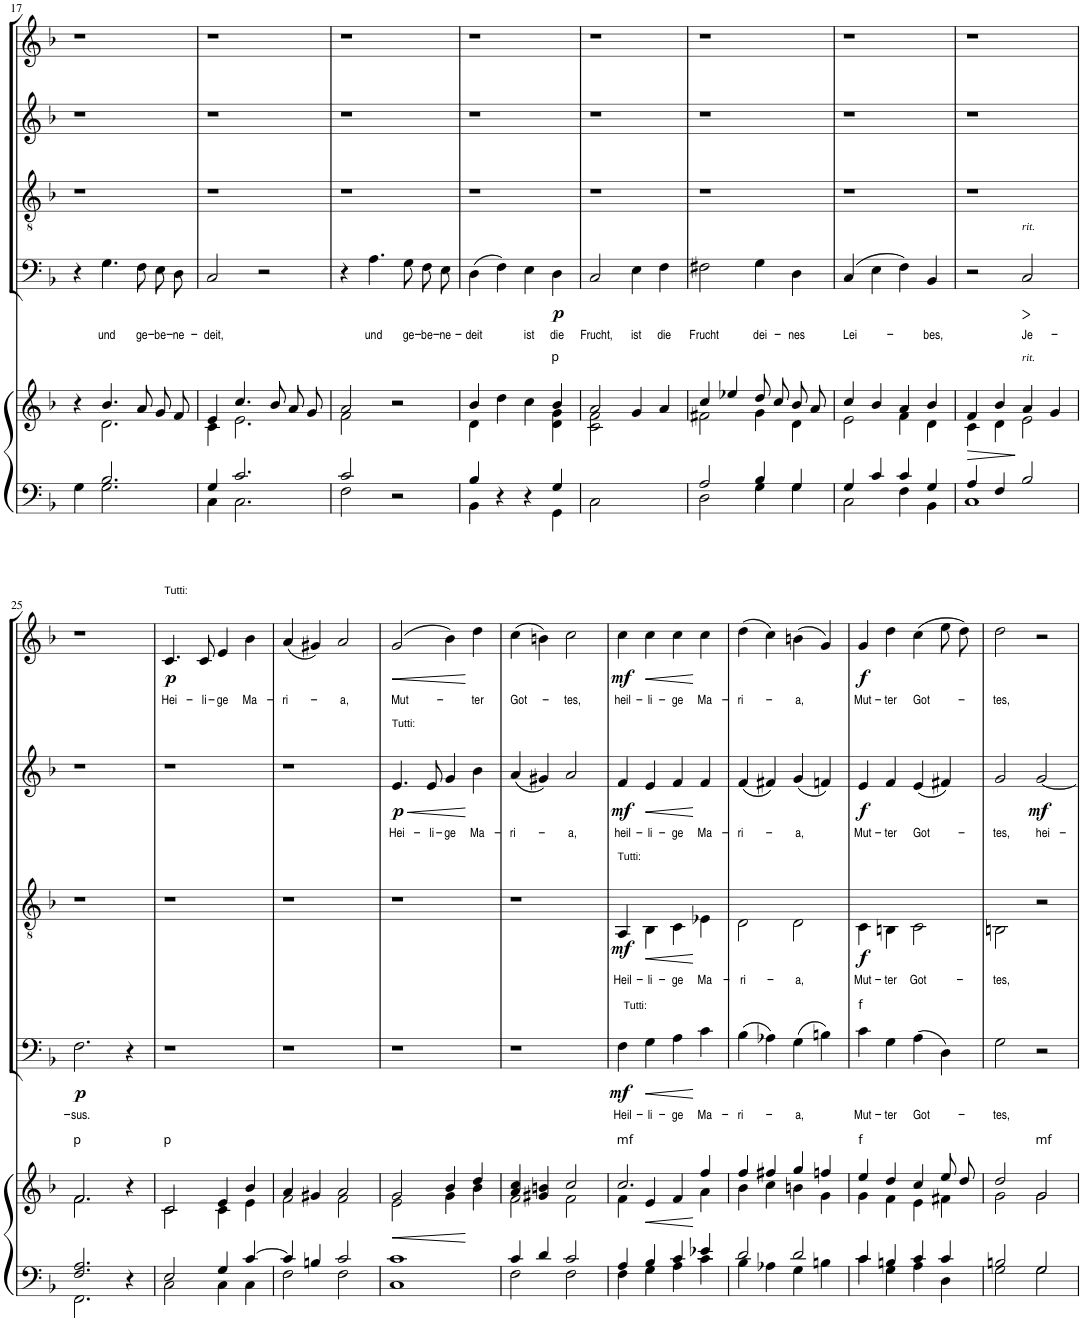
**kern	**kern	**dynam	**kern	**text	**dynam	**kern	**text	**dynam	**kern	**text	**dynam	**kern	**text	**dynam
*part5	*part5	*part5	*part4	*part4	*part4	*part3	*part3	*part3	*part2	*part2	*part2	*part1	*part1	*part1
*staff6	*staff5	*staff5/6	*staff4	*staff4	*staff4	*staff3	*staff3	*staff3	*staff2	*staff2	*staff2	*staff1	*staff1	*staff1
*I"Orgel	*	*	*I"Bass	*	*	*I"Tenor	*	*	*I"Alt	*	*	*I"Sopran	*	*
*I'Org.	*	*	*I'B.	*	*	*I'T.	*	*	*I'A.	*	*	*I'S.	*	*
!!LO:PB:g=z
*clefF4	*clefG2	*	*clefF4	*	*	*clefGv2	*	*	*clefG2	*	*	*clefG2	*	*
*	*	*	*	*	*	*Trd7c12	*	*	*	*	*	*	*	*
*k[b-]	*k[b-]	*	*k[b-]	*	*	*k[b-]	*	*	*k[b-]	*	*	*k[b-]	*	*
*F:	*F:	*	*F:	*	*	*F:	*	*	*F:	*	*	*F:	*	*
*M4/4	*M4/4	*	*M4/4	*	*	*M4/4	*	*	*M4/4	*	*	*M4/4	*	*
*met(c)	*met(c)	*	*met(c)	*	*	*met(c)	*	*	*met(c)	*	*	*met(c)	*	*
=17	=17	=17	=17	=17	=17	=17	=17	=17	=17	=17	=17	=17	=17	=17
*^	*^	*	*	*	*	*	*	*	*	*	*	*	*	*
4G\	4ryy	4r	4ryy	.	4r	.	.	1r	.	.	1r	.	.	1r	.	.
!	!	!	!	!	!	!LO:LY:b	!	!	!	!	!	!	!	!	!	!
2.B-/	2.G\	4.b-/	2.d\	.	4.G\	und	.	.	.	.	.	.	.	.	.	.
!	!	!	!	!	!	!LO:LY:b	!	!	!	!	!	!	!	!	!	!
.	.	8a/	.	.	8F\	ge-	.	.	.	.	.	.	.	.	.	.
!	!	!	!	!	!	!LO:LY:b	!	!	!	!	!	!	!	!	!	!
.	.	8g/L	.	.	8E\L	-be-	.	.	.	.	.	.	.	.	.	.
!	!	!	!	!	!	!LO:LY:b	!	!	!	!	!	!	!	!	!	!
.	.	8f/J	.	.	8D\J	-ne-	.	.	.	.	.	.	.	.	.	.
=18	=18	=18	=18	=18	=18	=18	=18	=18	=18	=18	=18	=18	=18	=18	=18	=18
!	!	!	!	!	!	!LO:LY:b	!	!	!	!	!	!	!	!	!	!
4G/	4C\	4e/	4c\	.	2C/	-deit,	.	1r	.	.	1r	.	.	1r	.	.
2.c/	2.C\	4.cc/	2.e\	.	.	.	.	.	.	.	.	.	.	.	.	.
.	.	.	.	.	2r	.	.	.	.	.	.	.	.	.	.	.
.	.	8b-/	.	.	.	.	.	.	.	.	.	.	.	.	.	.
.	.	8a/L	.	.	.	.	.	.	.	.	.	.	.	.	.	.
.	.	8g/J	.	.	.	.	.	.	.	.	.	.	.	.	.	.
=19	=19	=19	=19	=19	=19	=19	=19	=19	=19	=19	=19	=19	=19	=19	=19	=19
2c/	2F\	2a/	2f\	.	4r	.	.	1r	.	.	1r	.	.	1r	.	.
!	!	!	!	!	!	!LO:LY:b	!	!	!	!	!	!	!	!	!	!
.	.	.	.	.	4.A\	und	.	.	.	.	.	.	.	.	.	.
2r	2ryy	2r	2ryy	.	.	.	.	.	.	.	.	.	.	.	.	.
!	!	!	!	!	!	!LO:LY:b	!	!	!	!	!	!	!	!	!	!
.	.	.	.	.	8G\	ge-	.	.	.	.	.	.	.	.	.	.
!	!	!	!	!	!	!LO:LY:b	!	!	!	!	!	!	!	!	!	!
.	.	.	.	.	8F\L	-be-	.	.	.	.	.	.	.	.	.	.
!	!	!	!	!	!	!LO:LY:b	!	!	!	!	!	!	!	!	!	!
.	.	.	.	.	8E\J	-ne-	.	.	.	.	.	.	.	.	.	.
=20	=20	=20	=20	=20	=20	=20	=20	=20	=20	=20	=20	=20	=20	=20	=20	=20
!	!	!	!	!	!	!LO:LY:b	!	!	!	!	!	!	!	!	!	!
4B-/	4BB-\	4b-/	4d\	.	(4D\	-deit	.	1r	.	.	1r	.	.	1r	.	.
4r	2ryy	4dd\	2ryy	.	4F\)	.	.	.	.	.	.	.	.	.	.	.
!	!	!	!	!	!	!LO:LY:b	!	!	!	!	!	!	!	!	!	!
4r	.	4cc\	.	.	4E\	ist	.	.	.	.	.	.	.	.	.	.
!	!	!LO:TX:a:t=p	!	!	!	!	!	!	!	!	!	!	!	!	!	!
!	!	!	!	!	!	!LO:LY:b	!LO:DY:b	!	!	!	!	!	!	!	!	!
4G/	4GG\	4b-/	4d\ 4g\	.	4D\	die	p	.	.	.	.	.	.	.	.	.
=21	=21	=21	=21	=21	=21	=21	=21	=21	=21	=21	=21	=21	=21	=21	=21	=21
!	!	!	!	!	!	!LO:LY:b	!	!	!	!	!	!	!	!	!	!
1ryy	2C\	2a/	2c\ 2f\	.	2C/	Frucht,	.	1r	.	.	1r	.	.	1r	.	.
!	!	!	!	!	!	!LO:LY:b	!	!	!	!	!	!	!	!	!	!
.	2ryy	4g/	2ryy	.	4E\	ist	.	.	.	.	.	.	.	.	.	.
!	!	!	!	!	!	!LO:LY:b	!	!	!	!	!	!	!	!	!	!
.	.	4a/	.	.	4F\	die	.	.	.	.	.	.	.	.	.	.
=22	=22	=22	=22	=22	=22	=22	=22	=22	=22	=22	=22	=22	=22	=22	=22	=22
!	!	!	!	!	!	!LO:LY:b	!	!	!	!	!	!	!	!	!	!
2A/	2D\	4cc/	2f#X\	.	2F#X\	Frucht	.	1r	.	.	1r	.	.	1r	.	.
.	.	4ee-X/	.	.	.	.	.	.	.	.	.	.	.	.	.	.
!	!	!	!	!	!	!LO:LY:b	!	!	!	!	!	!	!	!	!	!
4B-/	4G\	8dd/L	4g\	.	4G\	dei-	.	.	.	.	.	.	.	.	.	.
.	.	8cc/J	.	.	.	.	.	.	.	.	.	.	.	.	.	.
!	!	!	!	!	!	!LO:LY:b	!	!	!	!	!	!	!	!	!	!
4G/	4G\	8b-/L	4d\	.	4D\	-nes	.	.	.	.	.	.	.	.	.	.
.	.	8a/J	.	.	.	.	.	.	.	.	.	.	.	.	.	.
=23	=23	=23	=23	=23	=23	=23	=23	=23	=23	=23	=23	=23	=23	=23	=23	=23
!	!	!	!	!	!	!LO:LY:b	!	!	!	!	!	!	!	!	!	!
4G/	2C\	4cc/	2e\	.	(4C/	Lei-	.	1r	.	.	1r	.	.	1r	.	.
4c/	.	4b-/	.	.	4E\	.	.	.	.	.	.	.	.	.	.	.
4c/	4F\	4a/	4f\	.	4F\)	.	.	.	.	.	.	.	.	.	.	.
!	!	!	!	!	!	!LO:LY:b	!	!	!	!	!	!	!	!	!	!
4G/	4BB-\	4b-/	4d\	.	4BB-/	-bes,	.	.	.	.	.	.	.	.	.	.
=24	=24	=24	=24	=24	=24	=24	=24	=24	=24	=24	=24	=24	=24	=24	=24	=24
!	!	!	!	!LO:HP:b	!	!	!	!	!	!	!	!	!	!	!	!
4A/	1C	4f/	4c\	>	2r	.	.	1r	.	.	1r	.	.	1r	.	.
4F/	.	4b-/	4d\	.	.	.	.	.	.	.	.	.	.	.	.	.
!	!	!	!	!	!LO:TX:a:i:t=rit.	!	!	!	!	!	!	!	!	!	!	!
!	!	!LO:TX:a:i:t=rit.	!	!	!	!	!	!	!	!	!	!	!	!	!	!
!	!	!	!	!	!	!LO:LY:b	!LO:HP:b	!	!	!	!	!	!	!	!	!
2B-/	.	4a/	2e\	.	2C/	Je-	>	.	.	.	.	.	.	.	.	.
.	.	4g/	.	.	.	.	.	.	.	.	.	.	.	.	.	.
!!LO:LB:g=z
=25	=25	=25	=25	=25	=25	=25	=25	=25	=25	=25	=25	=25	=25	=25	=25	=25
!	!	!LO:TX:a:t=p	!	!	!	!	!	!	!	!	!	!	!	!	!	!
!	!	!	!	!	!	!LO:LY:b	!LO:DY:b	!	!	!	!	!	!	!	!	!
2.F/ 2.A/	2.FF\	2.f/	2.f\	.	2.F\	-sus.	p	1r	.	.	1r	.	.	1r	.	.
4r	4ryy	4r	4ryy	.	4r	.	.	.	.	.	.	.	.	.	.	.
=26	=26	=26	=26	=26	=26	=26	=26	=26	=26	=26	=26	=26	=26	=26	=26	=26
!	!	!	!	!	!	!	!	!	!	!	!	!	!	!LO:TX:a:t=Tutti&colon;	!	!
!	!	!LO:TX:a:t=p	!	!	!	!	!	!	!	!	!	!	!	!	!	!
!	!	!	!	!	!	!	!	!	!	!	!	!	!	!	!LO:LY:b	!LO:DY:b
2E/	2C\	2c/	2c\	.	1r	.	.	1r	.	.	1r	.	.	4.c/	Hei-	p
!	!	!	!	!	!	!	!	!	!	!	!	!	!	!	!LO:LY:b	!
.	.	.	.	.	.	.	.	.	.	.	.	.	.	8c/	-li-	.
!	!	!	!	!	!	!	!	!	!	!	!	!	!	!	!LO:LY:b	!
4G/	4C\	4e/	4c\	.	.	.	.	.	.	.	.	.	.	4e/	-ge	.
!	!	!	!	!	!	!	!	!	!	!	!	!	!	!	!LO:LY:b	!
[4c/	4C\	4b-/	4e\	.	.	.	.	.	.	.	.	.	.	4b-\	Ma-	.
=27	=27	=27	=27	=27	=27	=27	=27	=27	=27	=27	=27	=27	=27	=27	=27	=27
!	!	!	!	!	!	!	!	!	!	!	!	!	!	!	!LO:LY:b	!
4c/]	2F\	4a/	2f\	.	1r	.	.	1r	.	.	1r	.	.	(4a/	-ri-	.
4Bn/	.	4g#X/	.	.	.	.	.	.	.	.	.	.	.	4g#X/)	.	.
!	!	!	!	!	!	!	!	!	!	!	!	!	!	!	!LO:LY:b	!
2c/	2F\	2a/	2f\	.	.	.	.	.	.	.	.	.	.	2a/	-a,	.
=28	=28	=28	=28	=28	=28	=28	=28	=28	=28	=28	=28	=28	=28	=28	=28	=28
!	!	!	!	!	!	!	!	!	!	!	!LO:TX:a:t=Tutti&colon;	!	!	!	!	!
!	!	!	!	!LO:HP:b	!	!	!	!	!	!	!	!LO:LY:b	!LO:HP:b	!	!LO:LY:b	!LO:HP:b
!	!	!	!	!	!	!	!	!	!	!	!	!	!LO:DY:n=1:b	!	!	!
1c	1C	2g/	2e\	<	1r	.	.	1r	.	.	4.e/	Hei-	< p	(2g/	Mut-	<
!	!	!	!	!	!	!	!	!	!	!	!	!LO:LY:b	!	!	!	!
.	.	.	.	.	.	.	.	.	.	.	8e/	-li-	.	.	.	.
!	!	!	!	!	!	!	!	!	!	!	!	!LO:LY:b	!	!	!	!
.	.	4b-/	4g\	.	.	.	.	.	.	.	4g/	-ge	.	4b-\)	.	.
!	!	!	!	!	!	!	!	!	!	!	!	!LO:LY:b	!	!	!LO:LY:b	!
.	.	4dd/	4b-\	]	.	.	.	.	.	.	4b-\	Ma-	[	4dd\	-ter	[
=29	=29	=29	=29	=29	=29	=29	=29	=29	=29	=29	=29	=29	=29	=29	=29	=29
!	!	!	!	!	!	!	!	!	!	!	!	!LO:LY:b	!	!	!LO:LY:b	!
4c/	2F\	4a/ 4cc/	2f\	.	1r	.	.	1r	.	.	(4a/	-ri-	.	(4cc\	Got-	.
4d/	.	4g#X/ 4bn/	.	.	.	.	.	.	.	.	4g#X/)	.	.	4bn\)	.	.
!	!	!	!	!	!	!	!	!	!	!	!	!LO:LY:b	!	!	!LO:LY:b	!
2c/	2F\	2cc/	2f\	.	.	.	.	.	.	.	2a/	-a,	.	2cc\	-tes,	.
=30	=30	=30	=30	=30	=30	=30	=30	=30	=30	=30	=30	=30	=30	=30	=30	=30
!	!	!	!	!	!	!	!	!LO:TX:a:t=Tutti&colon;	!	!	!	!	!	!	!	!
!	!	!	!	!	!LO:TX:a:t=Tutti&colon;	!	!	!	!	!	!	!	!	!	!	!
!	!	!LO:TX:a:t=mf	!	!	!	!	!	!	!	!	!	!	!	!	!	!
!	!	!	!	!	!	!LO:LY:b	!LO:DY:b	!	!LO:LY:b	!LO:DY:b	!	!LO:LY:b	!LO:DY:b	!	!LO:LY:b	!LO:DY:b
4A/	4F\	2.cc/	4f\	.	4F\	Heil-	mf	4AA/	Heil-	mf	4f/	heil-	mf	4cc\	heil-	mf
!	!	!	!	!	!	!LO:LY:b	!	!	!LO:LY:b	!LO:HP:b	!	!LO:LY:b	!LO:HP:b	!	!LO:LY:b	!LO:HP:b
4B-/	4G\	.	4e/	.	4G\	-li-	.	4BB-\	-li-	<	4e/	-li-	<	4cc\	-li-	<
!	!	!	!	!	!	!LO:LY:b	!	!	!LO:LY:b	!	!	!LO:LY:b	!	!	!LO:LY:b	!
4c/	4A\	.	4f/	.	4A\	-ge	.	4C\	-ge	.	4f/	-ge	.	4cc\	-ge	.
!	!	!	!	!	!	!LO:LY:b	!	!	!LO:LY:b	!	!	!LO:LY:b	!	!	!LO:LY:b	!
4e-X/	4c\	4ff/	4a\	[	4c\	Ma-	]	4E-X\	Ma-	[	4f/	Ma-	[	4cc\	Ma-	[
=31	=31	=31	=31	=31	=31	=31	=31	=31	=31	=31	=31	=31	=31	=31	=31	=31
!	!	!	!	!	!	!LO:LY:b	!	!	!LO:LY:b	!	!	!LO:LY:b	!	!	!LO:LY:b	!
2d/	4B-\	4ff/	4b-\	.	(4B-\	-ri-	.	2D\	-ri-	.	(4f/	-ri-	.	(4dd\	-ri-	.
.	4A-X\	4ff#X/	4cc\	.	4A-X\)	.	.	.	.	.	4f#X/)	.	.	4cc\)	.	.
!	!	!	!	!	!	!LO:LY:b	!	!	!LO:LY:b	!	!	!LO:LY:b	!	!	!LO:LY:b	!
2d/	4G\	4gg/	4bn\	.	(4G\	-a,	.	2D\	-a,	.	(4g/	-a,	.	(4bn\	-a,	.
.	4Bn\	4ffn/	4g\	.	4Bn\)	.	.	.	.	.	4fn/)	.	.	4g/)	.	.
=32	=32	=32	=32	=32	=32	=32	=32	=32	=32	=32	=32	=32	=32	=32	=32	=32
!	!	!	!	!	!LO:TX:a:t=f	!	!	!	!	!	!	!	!	!	!	!
!	!	!LO:TX:a:t=f	!	!	!	!	!	!	!	!	!	!	!	!	!	!
!	!	!	!	!	!	!LO:LY:b	!	!	!LO:LY:b	!LO:DY:b	!	!LO:LY:b	!LO:DY:b	!	!LO:LY:b	!LO:DY:b
4c/	4c\	4ee/	4g\	.	4c\	Mut-	.	4C\	Mut-	f	4e/	Mut-	f	4g/	Mut-	f
!	!	!	!	!	!	!LO:LY:b	!	!	!LO:LY:b	!	!	!LO:LY:b	!	!	!LO:LY:b	!
4Bn/	4G\	4dd/	4f\	.	4G\	-ter	.	4BBn\	-ter	.	4f/	-ter	.	4dd\	-ter	.
!	!	!	!	!	!	!LO:LY:b	!	!	!LO:LY:b	!	!	!LO:LY:b	!	!	!LO:LY:b	!
4c/	4A\	4cc/	4e\	.	(4A\	Got-	.	2C\	Got-	.	(4e/	Got-	.	(4cc\	Got-	.
4c/	4D\	8ee/L	4f#X\	.	4D\)	.	.	.	.	.	4f#X/)	.	.	8ee\L	.	.
.	.	8dd/J	.	.	.	.	.	.	.	.	.	.	.	8dd\J)	.	.
=33	=33	=33	=33	=33	=33	=33	=33	=33	=33	=33	=33	=33	=33	=33	=33	=33
!	!	!	!	!	!	!LO:LY:b	!	!	!LO:LY:b	!	!	!LO:LY:b	!	!	!LO:LY:b	!
2Bn/	2G\	2dd/	2g\	.	2G\	-tes,	.	2BBn\	-tes,	.	2g/	-tes,	.	2dd\	-tes,	.
!	!	!LO:TX:a:t=mf	!	!	!	!	!	!	!	!	!	!	!	!	!	!
!	!	!	!	!	!	!	!	!	!	!	!	!LO:LY:b	!LO:DY:b	!	!	!
2G/	2G\	2g/	2g\	.	2r	.	.	2r	.	.	[2g/	hei-	mf	2r	.	.
*v	*v	*	*	*	*	*	*	*	*	*	*	*	*	*	*	*
*	*v	*v	*	*	*	*	*	*	*	*	*	*	*	*	*
=	=	=	=	=	=	=	=	=	=	=	=	=	=	=
*-	*-	*-	*-	*-	*-	*-	*-	*-	*-	*-	*-	*-	*-	*-
